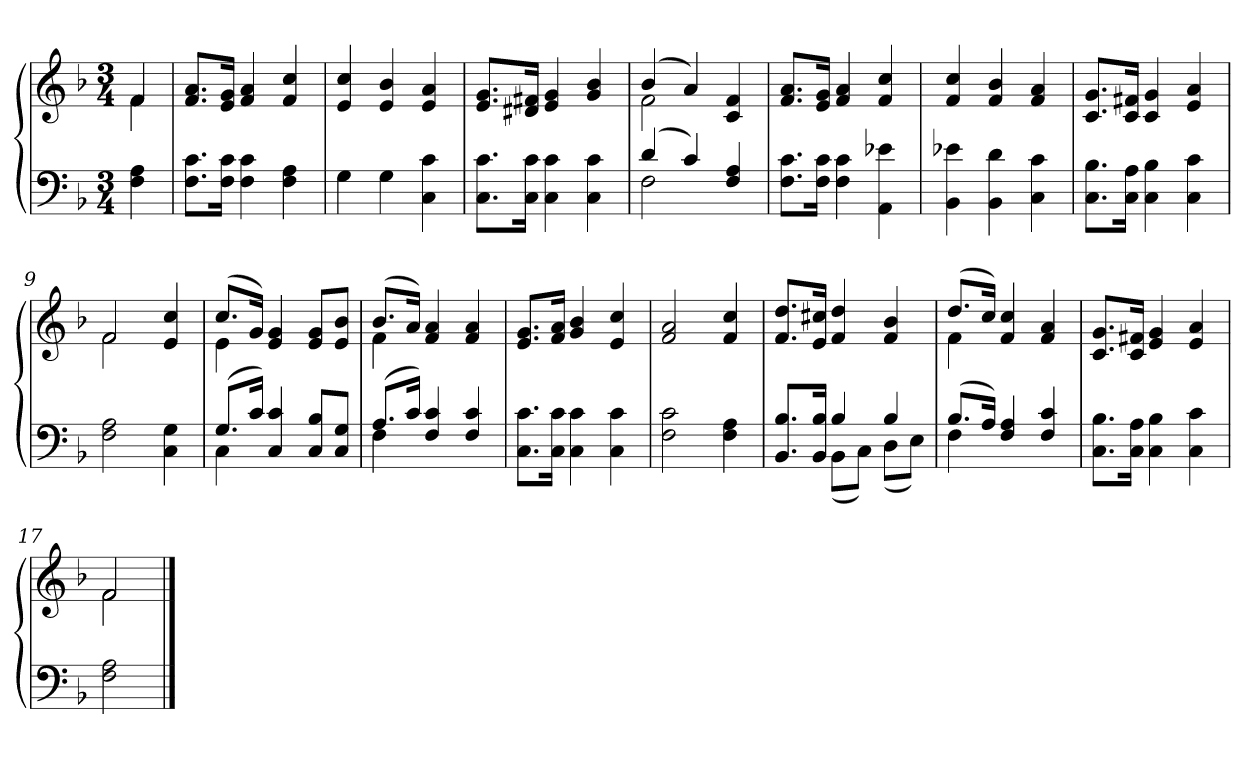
**kern	**kern
*part2	*part1
*staff2	*staff1
*clefF4	*clefG2
*k[b-]	*k[b-]
*F:	*F:
*M3/4	*M3/4
*MM105	*MM105
=1	=1
*	*^
4F\ 4A\	4f/	4f\
*	*v	*v
=2	=2
8.F\ 8.c\L	8.f/ 8.a/L
16F\ 16c\Jk	16e/ 16g/Jk
4F\ 4c\	4f/ 4a/
4F\ 4A\	4f/ 4cc/
=3	=3
4G\	4e/ 4cc/
4G\	4e/ 4b-/
4C\ 4c\	4e/ 4a/
=4	=4
8.C\ 8.c\L	8.e/ 8.g/L
16C\ 16c\Jk	16d#X/ 16f#X/Jk
4C\ 4c\	4e/ 4g/
4C\ 4c\	4g/ 4b-/
=5	=5
*^	*^
(>4d/	2F\	(>4b-/	2f\
4c/)	.	4a/)	.
4F/ 4A/	4ryy	4c/ 4f/	4ryy
*v	*v	*	*
*	*v	*v
=6	=6
8.F\ 8.c\L	8.f/ 8.a/L
16F\ 16c\Jk	16e/ 16g/Jk
4F\ 4c\	4f/ 4a/
4AA\ 4e-X\	4f/ 4cc/
=7	=7
4BB-\ 4e-X\	4f/ 4cc/
4BB-\ 4d\	4f/ 4b-/
4C\ 4c\	4f/ 4a/
=8	=8
8.C\ 8.B-\L	8.c/ 8.g/L
16C\ 16A\Jk	16c/ 16f#X/Jk
4C\ 4B-\	4c/ 4g/
4C\ 4c\	4e/ 4a/
=9	=9
*	*^
2F\ 2A\	2f/	2f\
4C\ 4G\	4e/ 4cc/	4ryy
!!LO:LB:g=z	!!
=10	=10	=10
*^	*	*
(>8.G/L	4C\	(>8.cc/L	4e\
16c/Jk)	.	16g/Jk)	.
4C/ 4c/	2ryy	4e/ 4g/	2ryy
8C/ 8B-/L	.	8e/ 8g/L	.
8C/ 8G/J	.	8e/ 8b-/J	.
=11	=11	=11	=11
(>8.A/L	4F\	(>8.b-/L	4f\
16c/Jk)	.	16a/Jk)	.
4F/ 4c/	2ryy	4f/ 4a/	2ryy
4F/ 4c/	.	4f/ 4a/	.
*v	*v	*	*
*	*v	*v
=12	=12
8.C\ 8.c\L	8.e/ 8.g/L
16C\ 16c\Jk	16f/ 16a/Jk
4C\ 4c\	4g/ 4b-/
4C\ 4c\	4e/ 4cc/
=13	=13
2F\ 2c\	2f/ 2a/
4F\ 4A\	4f/ 4cc/
=14	=14
*^	*
8.BB-/ 8.B-/L	4ryy	8.f/ 8.dd/L
16BB-/ 16B-/Jk	.	16e/ 16cc#X/Jk
4B-/	(<8BB-\L	4f/ 4dd/
.	8C\J)	.
4B-/	(<8D\L	4f/ 4b-/
.	8E\J)	.
=15	=15	=15
*	*	*^
(>8.B-/L	4F\	(>8.dd/L	4f\
16A/Jk)	.	16cc/Jk)	.
4F/ 4A/	2ryy	4f/ 4cc/	2ryy
4F/ 4c/	.	4f/ 4a/	.
*v	*v	*	*
*	*v	*v
=16	=16
8.C\ 8.B-\L	8.c/ 8.g/L
16C\ 16A\Jk	16c/ 16f#X/Jk
4C\ 4B-\	4e/ 4g/
4C\ 4c\	4e/ 4a/
=17	=17
*	*^
2F\ 2A\	2f/	2f\
*	*v	*v
==	==
*-	*-
